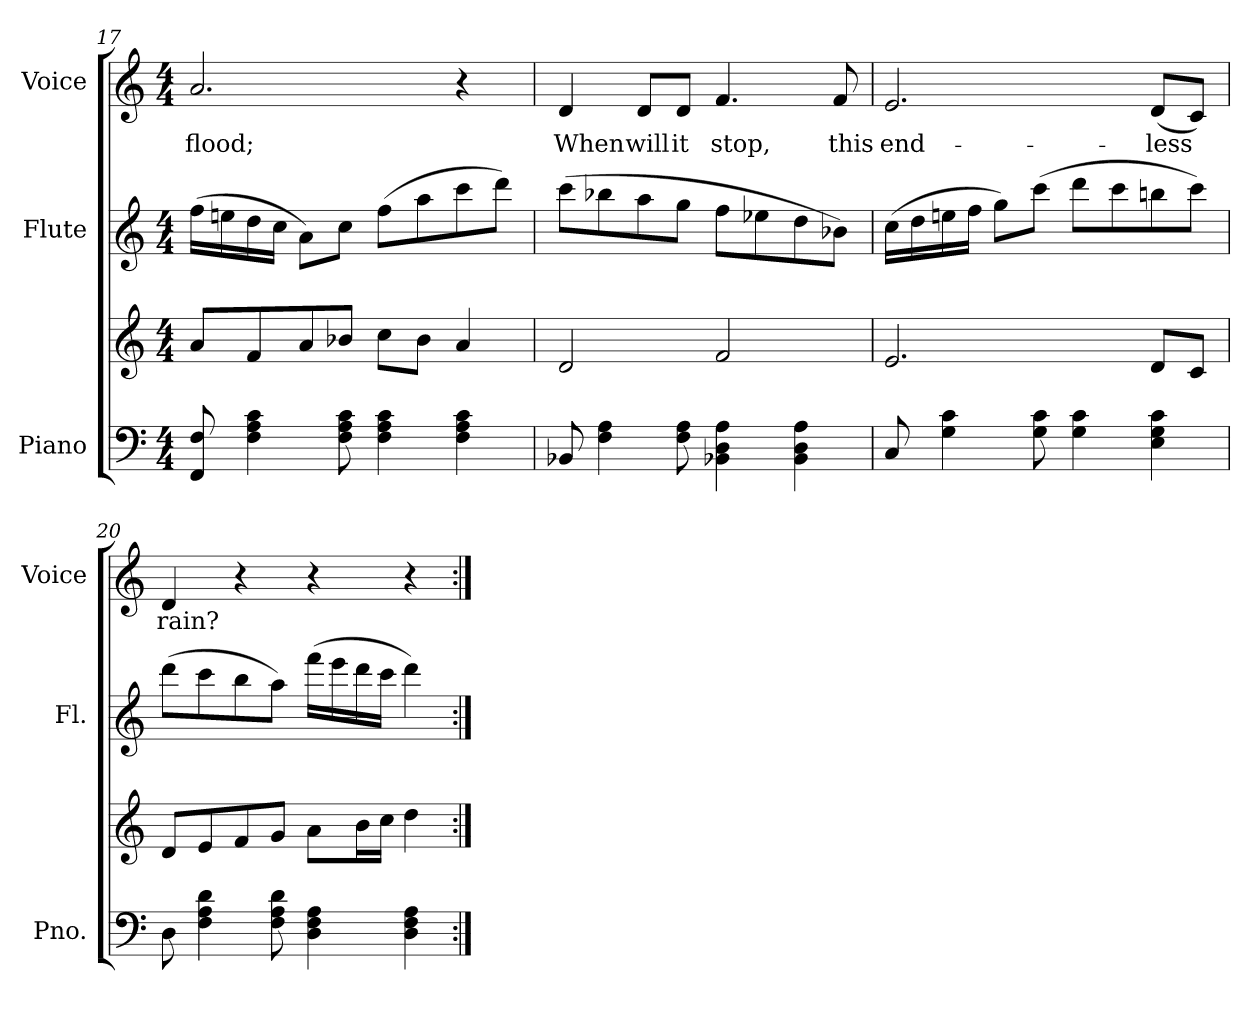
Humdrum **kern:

**kern	**kern	**kern	**kern	**text
*part3	*part3	*part2	*part1	*part1
*staff4	*staff3	*staff2	*staff1	*staff1
*I"Piano	*	*I"Flute	*I"Voice	*
*I'Pno.	*	*I'Fl.	*I'Voice	*
*clefF4	*clefG2	*clefG2	*clefG2	*
*k[]	*k[]	*k[]	*k[]	*
*C:	*C:	*C:	*C:	*
*M4/4	*M4/4	*M4/4	*M4/4	*
=17	=17	=17	=17	=17
!	!	!	!	!LO:LY:b:color=#000000
8FFi/ 8Fi	8ai/L	(16ffi\LL	2.ai/	flood;
.	.	16eeni\	.	.
4Fi\ 4Ai 4ci	8fi/	16ddi\	.	.
.	.	16cci\JJ	.	.
.	8ai/	8ai\L)	.	.
8Fi\ 8Ai 8ci	8b-Xi/J	8cci\J	.	.
4Fi\ 4Ai 4ci	8cci\L	(8ffi\L	.	.
.	8b-i\J	8aai\	.	.
4Fi\ 4Ai 4ci	4ai/	8ccci\	4r	.
.	.	8dddi\J)	.	.
=18	=18	=18	=18	=18
!	!	!	!	!LO:LY:b:color=#000000
8BB-Xi/	2di/	(8ccci\L	4di/	When
4Fi\ 4Ai	.	8bb-Xi\	.	.
!	!	!	!	!LO:LY:b:color=#000000
.	.	8aai\	8di/L	will
!	!	!	!	!LO:LY:b:color=#000000
8Fi\ 8Ai	.	8ggi\J	8di/J	it
!	!	!	!	!LO:LY:b:color=#000000
4BB-Xi\ 4Di 4Ai	2fi/	8ffi\L	4.fi/	stop,
.	.	8ee-Xi\	.	.
4BB-i\ 4Di 4Ai	.	8ddi\	.	.
!	!	!	!	!LO:LY:b:color=#000000
.	.	8b-Xi\J)	8fi/	this
=19	=19	=19	=19	=19
!	!	!	!	!LO:LY:b:color=#000000
8Ci/	2.ei/	(16cci\LL	2.ei/	end-
.	.	16ddi\	.	.
4Gi\ 4ci	.	16eeni\	.	.
.	.	16ffi\JJ	.	.
.	.	8ggi\L)	.	.
8Gi\ 8ci	.	(8ccci\J	.	.
4Gi\ 4ci	.	8dddi\L	.	.
.	.	8ccci\	.	.
!	!	!	!	!LO:LY:b:color=#000000
4Ei\ 4Gi 4ci	8di/L	8bbni\	(8di/L	-less
.	8ci/J	8ccci\J)	8ci/J)	.
=20	=20	=20	=20	=20
!	!	!	!	!LO:LY:b:color=#000000
8Di\	8di/L	(8dddi\L	4di/	rain?
4Fi\ 4Ai 4di	8ei/	8ccci\	.	.
.	8fi/	8bbi\	4r	.
8Fi\ 8Ai 8di	8gi/J	8aai\J)	.	.
4Di\ 4Fi 4Ai	8ai\L	(16fffi\LL	4r	.
.	.	16eeei\	.	.
.	16bi\L	16dddi\	.	.
.	16cci\JJ	16ccci\JJ	.	.
4Di\ 4Fi 4Ai	4ddi\	4dddi\)	4r	.
=:|!	=:|!	=:|!	=:|!	=:|!
*-	*-	*-	*-	*-
